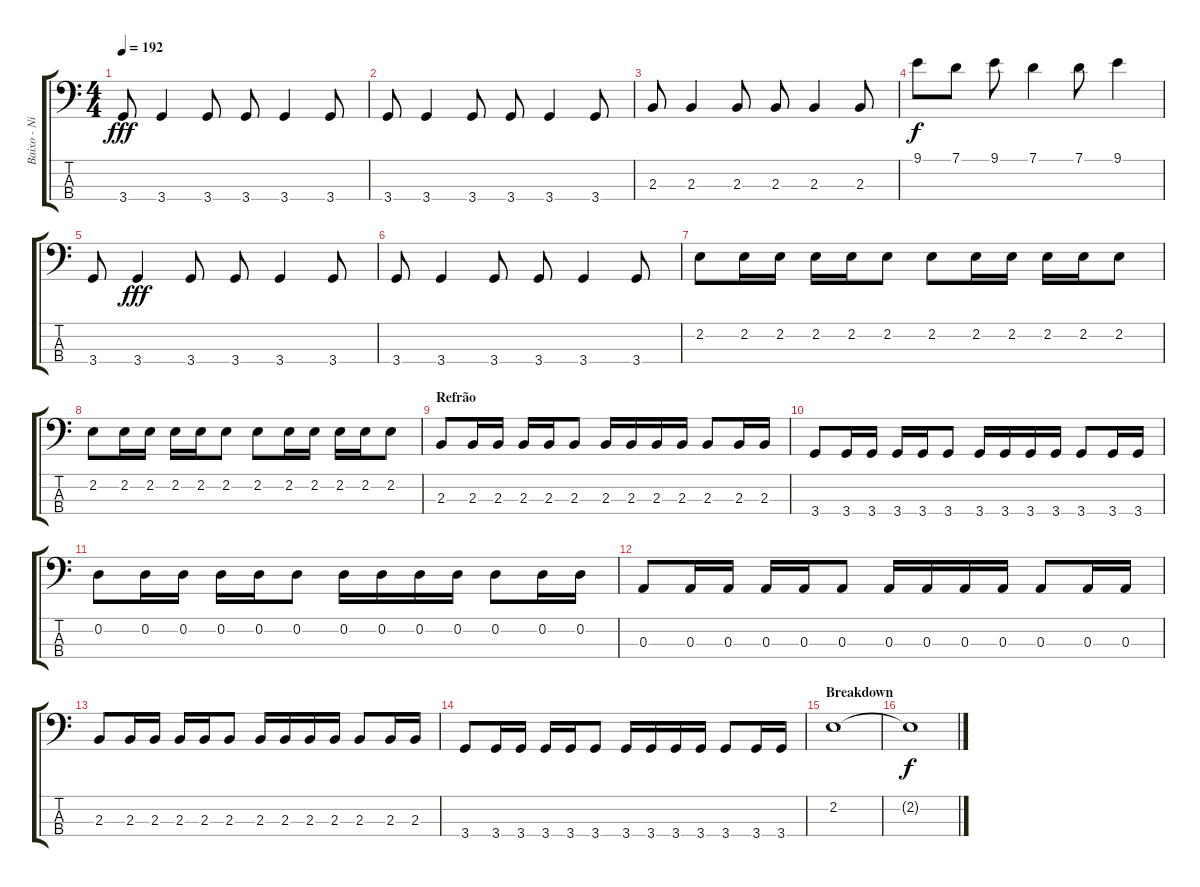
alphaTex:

\track ("Baixo - Nikola" "Baixo - Ni") {instrument electricbasspick}
\staff {score tabs}
\tuning (G2 D2 A1 E1) {hide}
\ts (4 4)
\tempo 192
\clef f4
\ks c
3.4.8{dy fff} 3.4.4 3.4.8 3.4.8 3.4.4 3.4.8 |
3.4.8 3.4.4 3.4.8 3.4.8 3.4.4 3.4.8 |
2.3.8 2.3.4 2.3.8 2.3.8 2.3.4 2.3.8 |
9.1.8{dy f} 7.1.8 9.1.8 7.1.4 7.1.8 9.1.4 |
3.4.8 3.4.4{dy fff} 3.4.8 3.4.8 3.4.4 3.4.8 |
3.4.8 3.4.4 3.4.8 3.4.8 3.4.4 3.4.8 |
2.2.8 2.2.16 2.2.16 2.2.16 2.2.16 2.2.8 2.2.8 2.2.16 2.2.16 2.2.16 2.2.16 2.2.8 |
2.2.8 2.2.16 2.2.16 2.2.16 2.2.16 2.2.8 2.2.8 2.2.16 2.2.16 2.2.16 2.2.16 2.2.8 |
\section ("" "Refrão")
2.3.8 2.3.16 2.3.16 2.3.16 2.3.16 2.3.8 2.3.16 2.3.16 2.3.16 2.3.16 2.3.8 2.3.16 2.3.16 |
3.4.8 3.4.16 3.4.16 3.4.16 3.4.16 3.4.8 3.4.16 3.4.16 3.4.16 3.4.16 3.4.8 3.4.16 3.4.16 |
0.2.8 0.2.16 0.2.16 0.2.16 0.2.16 0.2.8 0.2.16 0.2.16 0.2.16 0.2.16 0.2.8 0.2.16 0.2.16 |
0.3.8 0.3.16 0.3.16 0.3.16 0.3.16 0.3.8 0.3.16 0.3.16 0.3.16 0.3.16 0.3.8 0.3.16 0.3.16 |
2.3.8 2.3.16 2.3.16 2.3.16 2.3.16 2.3.8 2.3.16 2.3.16 2.3.16 2.3.16 2.3.8 2.3.16 2.3.16 |
3.4.8 3.4.16 3.4.16 3.4.16 3.4.16 3.4.8 3.4.16 3.4.16 3.4.16 3.4.16 3.4.8 3.4.16 3.4.16 |
\section ("" "Breakdown")
2.2.1 |
2.2{t}.1{dy f}
